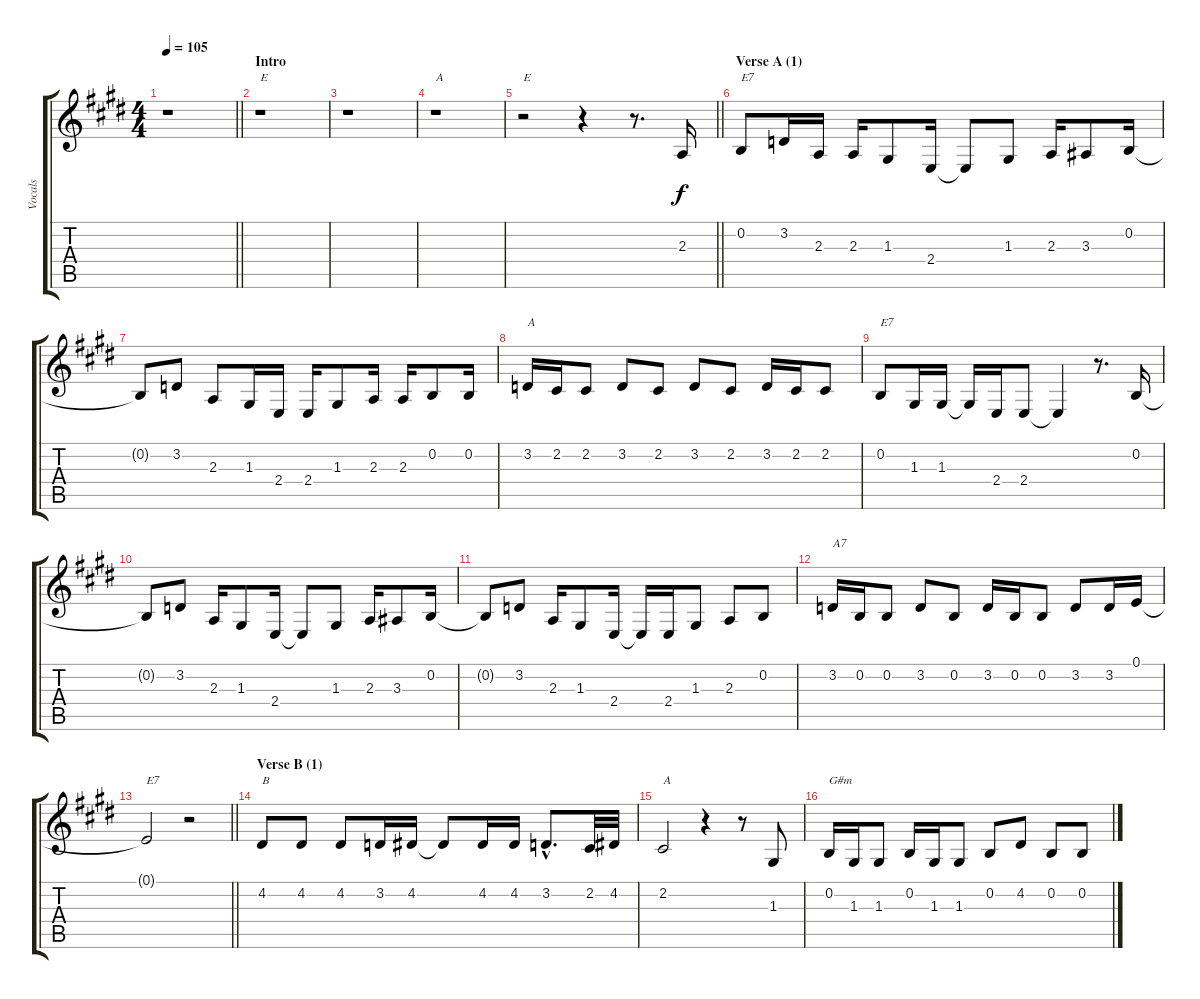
\track ("Vocals" "Vocals") {instrument sopranosax}
\staff {score tabs}
\tuning (E4 B3 G3 D3 A2 E2) {hide}
\ts (4 4)
\tempo 105
\clef g2
\barLineRight lightlight
\ks e
r.1{dy f instrument sopranosax} |
\section ("" "Intro")
r.1{txt "E"} |
r.1 |
r.1{txt "A"} |
\barLineRight lightlight
r.2{txt "E"} r.4 r.8{d} 2.3.16 |
\section ("" "Verse A (1)")
0.2.8{txt "E7"} 3.2.16 2.3.16 2.3.16 1.3.8 2.4.16 2.4{t}.8 1.3.8 2.3.16 3.3.8 0.2.16 |
0.2{t}.8 3.2.8 2.3.8 1.3.16 2.4.16 2.4.16 1.3.8 2.3.16 2.3.16 0.2.8 0.2.16 |
3.2.16{txt "A"} 2.2.16 2.2.8 3.2.8 2.2.8 3.2.8 2.2.8 3.2.16 2.2.16 2.2.8 |
0.2.8{txt "E7"} 1.3.16 1.3.16 1.3{t}.16 2.4.16 2.4.8 2.4{t}.4 r.8{d} 0.2.16 |
0.2{t}.8 3.2.8 2.3.16 1.3.8 2.4.16 2.4{t}.8 1.3.8 2.3.16 3.3.8 0.2.16 |
0.2{t}.8 3.2.8 2.3.16 1.3.8 2.4.16 2.4{t}.16 2.4.16 1.3.8 2.3.8 0.2.8 |
3.2.16{txt "A7"} 0.2.16 0.2.8 3.2.8 0.2.8 3.2.16 0.2.16 0.2.8 3.2.8 3.2.16 0.1.16 |
\barLineRight lightlight
0.1{t}.2{txt "E7"} r.2 |
\section ("" "Verse B (1)")
4.2.8{txt "B"} 4.2.8 4.2.8 3.2.16 4.2.16 4.2{t}.8 4.2.16 4.2.16 3.2{hac}.8{d} 2.2.32 4.2.32 |
2.2.2{txt "A"} r.4 r.8 1.3.8 |
0.2.16{txt "G#m"} 1.3.16 1.3.8 0.2.16 1.3.16 1.3.8 0.2.8 4.2.8 0.2.8 0.2.8
